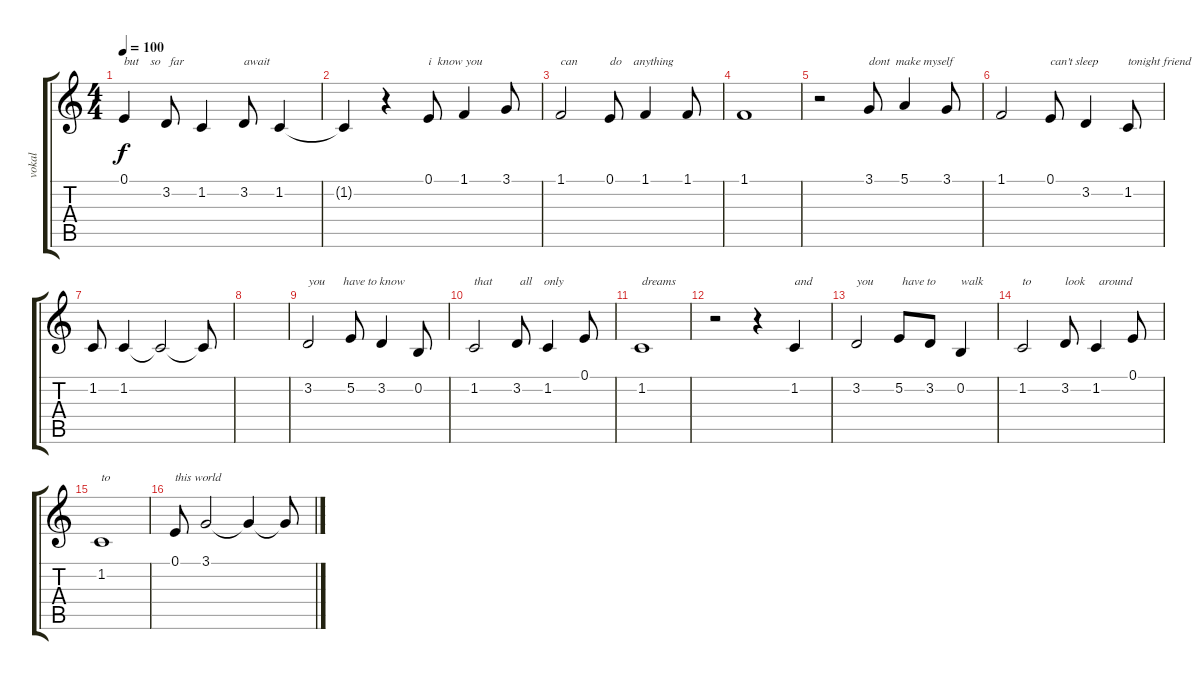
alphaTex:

\track ("vokal" "vokal") {instrument flute}
\staff {score tabs}
\tuning (E4 B3 G3 D3 A2 E2) {hide}
\ts (4 4)
\tempo 100
\clef g2
\ks c
0.1.4{txt "but    so   far " dy f} 3.2.8 1.2.4 3.2.8{txt "await"} 1.2.4 |
1.2{t}.4 r.4 0.1.8{txt "i  know you"} 1.1.4 3.1.8 |
1.1.2{txt "can"} 0.1.8{txt "do    anything"} 1.1.4 1.1.8 |
1.1.1 |
r.2 3.1.8{txt "dont  make myself"} 5.1.4 3.1.8 |
1.1.2 0.1.8{txt "can't sleep"} 3.2.4 1.2.8{txt "tonight friend"} |
1.2.8 1.2.4 1.2{t}.2 1.2{t}.8 |
|
3.2.2{txt "you      have to know "} 5.2.8 3.2.4 0.2.8 |
1.2.2{txt "that"} 3.2.8{txt " all    only "} 1.2.4 0.1.8 |
1.2.1{txt "dreams"} |
r.2 r.4 1.2.4{txt "and"} |
3.2.2{txt "you"} 5.2.8{txt " have to "} 3.2.8 0.2.4{txt "walk"} |
1.2.2{txt "to"} 3.2.8{txt "look"} 1.2.4{txt " around"} 0.1.8 |
1.2.1{txt "to"} |
0.1.8{txt "this world"} 3.1.2 3.1{t}.4 3.1{t}.8
